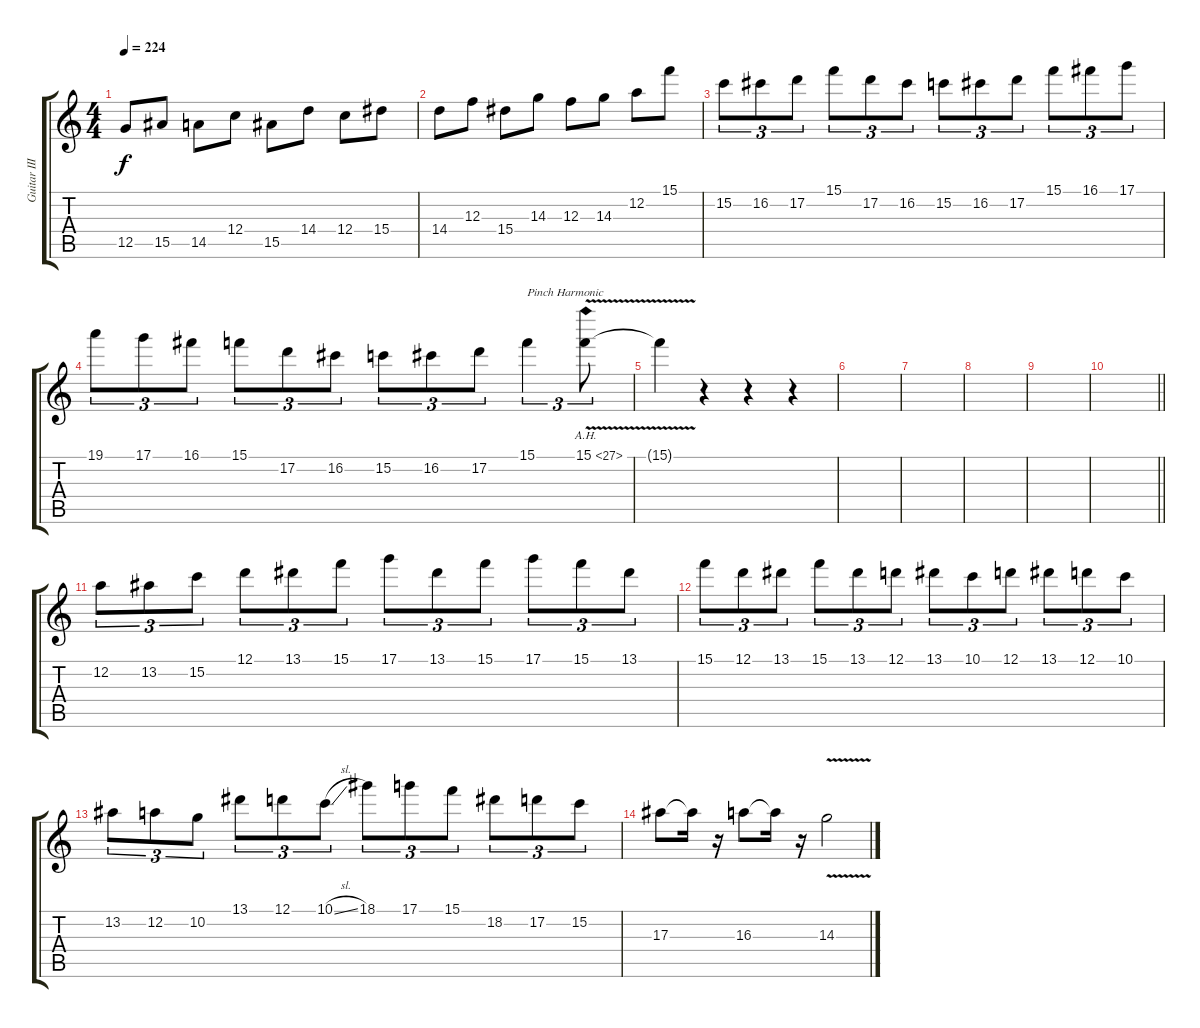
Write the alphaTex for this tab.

\track ("Guitar III" "Guitar III") {instrument distortionguitar}
\staff {score tabs}
\tuning (D4 A3 F3 C3 G2 D2) {hide}
\ts (4 4)
\tempo 224
\clef g2
\ks c
12.5{t}.8{dy f} 15.5.8 14.5.8 12.4.8 15.5.8 14.4.8 12.4.8 15.4.8 |
14.4.8 12.3.8 15.4.8 14.3.8 12.3.8 14.3.8 12.2.8 15.1.8 |
15.2.8{tu (3 2)} 16.2.8{tu (3 2)} 17.2.8{tu (3 2)} 15.1.8{tu (3 2)} 17.2.8{tu (3 2)} 16.2.8{tu (3 2)} 15.2.8{tu (3 2)} 16.2.8{tu (3 2)} 17.2.8{tu (3 2)} 15.1.8{tu (3 2)} 16.1.8{tu (3 2)} 17.1.8{tu (3 2)} |
19.1.8{tu (3 2)} 17.1.8{tu (3 2)} 16.1.8{tu (3 2)} 15.1.8{tu (3 2)} 17.2.8{tu (3 2)} 16.2.8{tu (3 2)} 15.2.8{tu (3 2)} 16.2.8{tu (3 2)} 17.2.8{tu (3 2)} 15.1.4{tu (3 2) txt "Pinch Harmonic"} 15.1{ah 12 v}.8{tu (3 2)} |
15.1{t}.4 r.4 r.4 r.4 |
|
|
|
|
\barLineRight lightlight
|
12.2.8{tu (3 2)} 13.2.8{tu (3 2)} 15.2.8{tu (3 2)} 12.1.8{tu (3 2)} 13.1.8{tu (3 2)} 15.1.8{tu (3 2)} 17.1.8{tu (3 2)} 13.1.8{tu (3 2)} 15.1.8{tu (3 2)} 17.1.8{tu (3 2)} 15.1.8{tu (3 2)} 13.1.8{tu (3 2)} |
15.1.8{tu (3 2)} 12.1.8{tu (3 2)} 13.1.8{tu (3 2)} 15.1.8{tu (3 2)} 13.1.8{tu (3 2)} 12.1.8{tu (3 2)} 13.1.8{tu (3 2)} 10.1.8{tu (3 2)} 12.1.8{tu (3 2)} 13.1.8{tu (3 2)} 12.1.8{tu (3 2)} 10.1.8{tu (3 2)} |
13.2.8{tu (3 2)} 12.2.8{tu (3 2)} 10.2.8{tu (3 2)} 13.1.8{tu (3 2)} 12.1.8{tu (3 2)} 10.1{sl}.8{tu (3 2)} 18.1.8{tu (3 2)} 17.1.8{tu (3 2)} 15.1.8{tu (3 2)} 18.2.8{tu (3 2)} 17.2.8{tu (3 2)} 15.2.8{tu (3 2)} |
17.3.8 17.3{t}.16 r.16 16.3.8 16.3{t}.16 r.16 14.3{v}.2
